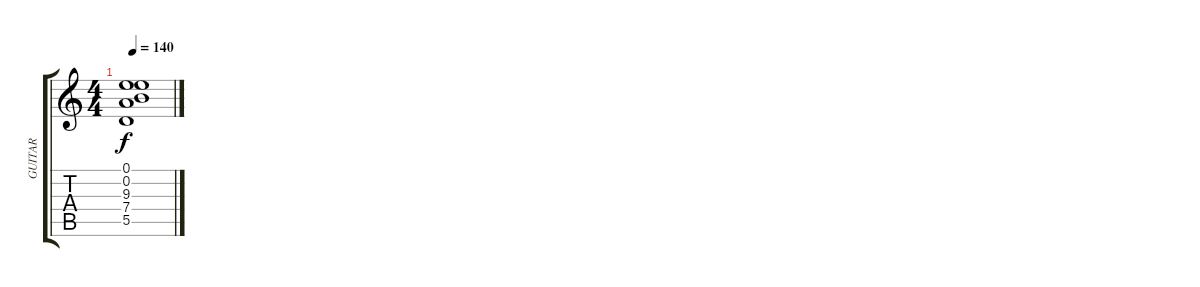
\track ("GUITAR" "GUITAR") {instrument overdrivenguitar}
\staff {score tabs}
\tuning (E4 B3 G3 D3 A2 E2) {hide}
\ts (4 4)
\tempo 140
\clef g2
\ks c
(0.1{t} 0.2{t} 9.3{t} 7.4{t} 5.5{t}).1{dy f}
